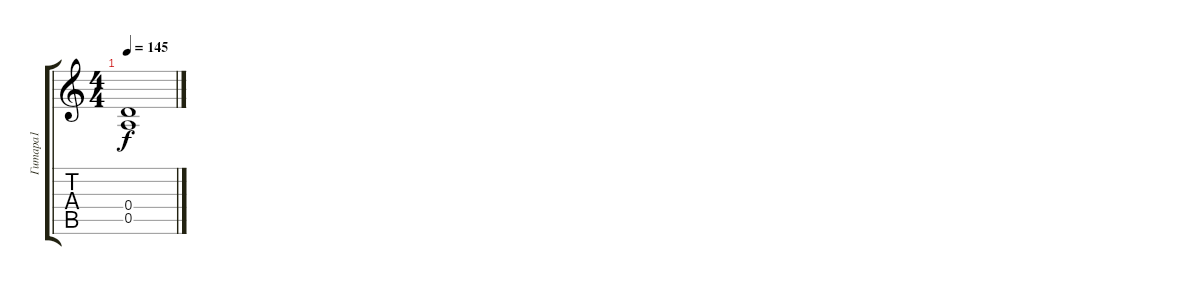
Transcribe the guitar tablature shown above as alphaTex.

\track ("Гитара1" "Гитара1") {instrument overdrivenguitar}
\staff {score tabs}
\tuning (E4 B3 G3 D3 A2 E2) {hide}
\ts (4 4)
\tempo 145
\clef g2
\ks c
(0.4{t} 0.5{t}).1{dy f}
